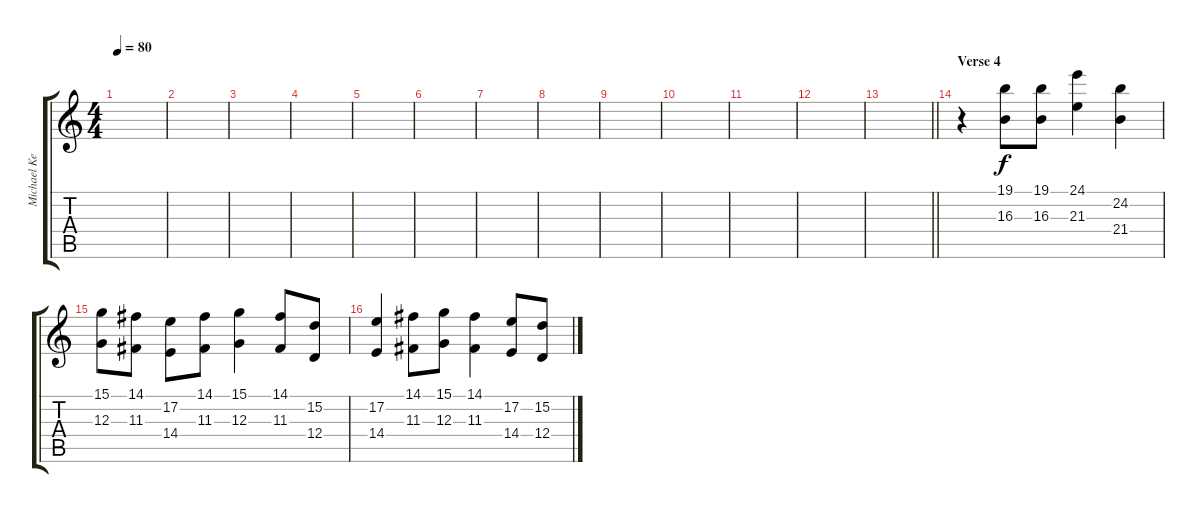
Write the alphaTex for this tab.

\track ("Michael Kenny" "Michael Ke") {instrument stringensemble1}
\staff {score tabs}
\tuning (E4 B3 G3 D3 A2 E2) {hide}
\ts (4 4)
\tempo 80
\clef g2
\ks c
|
|
|
|
|
|
|
|
|
|
|
|
\barLineRight lightlight
|
\section ("" "Verse 4")
r.4 (19.1 16.3).8 (19.1 16.3).8 (24.1 21.3).4 (24.2 21.4).4 |
(15.1 12.3).8 (14.1 11.3).8 (17.2 14.4).8 (14.1 11.3).8 (15.1 12.3).4 (14.1 11.3).8 (15.2 12.4).8 |
(17.2 14.4).4 (14.1 11.3).8 (15.1 12.3).8 (14.1 11.3).4 (17.2 14.4).8 (15.2 12.4).8
